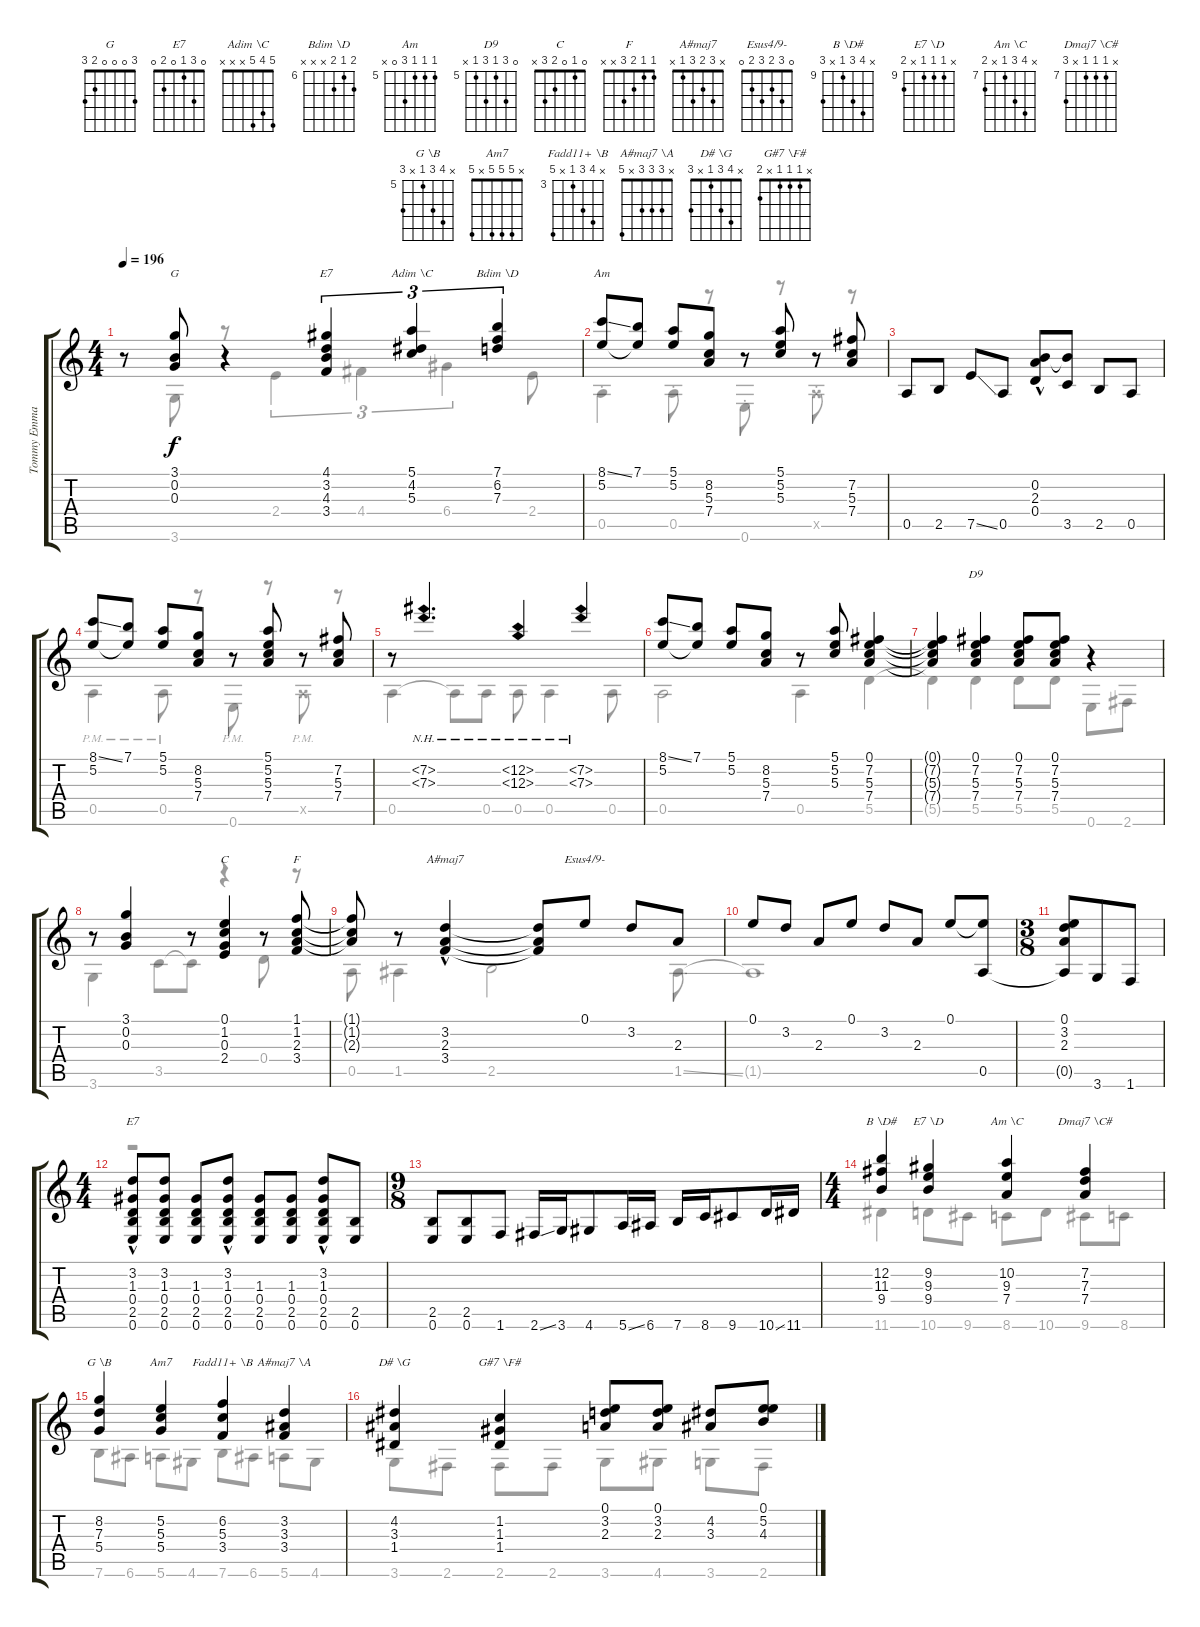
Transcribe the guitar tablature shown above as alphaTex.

\track ("Tommy Emmanuel" "Tommy Emma") {instrument acousticguitarsteel}
\staff {score tabs}
\tuning (E4 B3 G3 D3 A2 E2) {hide}
\chord ("G" 3 0 0 0 2 3)
\chord ("E7" 4 3 4 2 x x)
\chord ("Adim \\C" 5 4 5 x x x)
\chord ("Bdim \\D" 7 6 7 x x x) {firstfret 6}
\chord ("Am" 5 5 5 7 0 x) {firstfret 5}
\chord ("D9" 0 7 5 7 5 x) {firstfret 5}
\chord ("C" 0 1 0 2 3 x)
\chord ("F" 1 1 2 3 x x)
\chord ("A#maj7" x 3 2 3 1 x)
\chord ("Esus4/9-" 0 3 2 3 2 0)
\chord ("E7" 0 3 1 0 2 0)
\chord ("B \\D#" x 12 11 9 x 11) {firstfret 9}
\chord ("E7 \\D" x 9 9 9 x 10) {firstfret 9}
\chord ("Am \\C" x 10 9 7 x 8) {firstfret 7}
\chord ("Dmaj7 \\C#" x 7 7 7 x 9) {firstfret 7}
\chord ("G \\B" x 8 7 5 x 7) {firstfret 5}
\chord ("Am7" x 5 5 5 x 5)
\chord ("Fadd11+ \\B" x 6 5 3 x 7) {firstfret 3}
\chord ("A#maj7 \\A" x 3 3 3 x 5)
\chord ("D# \\G" x 4 3 1 x 3)
\chord ("G#7 \\F#" x 1 1 1 x 2)
\voice
\ts (4 4)
\tempo 196
\clef g2
\ks c
r.8{dy f} (3.1 0.2 0.3).8{ch "G"} r.4 (4.1 3.2 4.3 3.4).4{tu (3 2) ch "E7"} (5.1 4.2 5.3).4{tu (3 2) ch "Adim \\C"} (7.1 6.2 7.3).4{tu (3 2) ch "Bdim \\D"} |
(8.1{ss} 5.2).8{ch "Am"} (7.1 5.2{t}).8 (5.1 5.2).8 (8.2 5.3 7.4).8 r.8 (5.1 5.2 5.3).8 r.8 (7.2 5.3 7.4).8 |
0.5.8 2.5.8 7.5{ss}.8 0.5.8 (0.2{hac} 2.3{hac} 0.4{hac}).8 (0.2{t} 3.5).8 2.5.8 0.5.8 |
(8.1{ss} 5.2).8 (7.1 5.2{t}).8 (5.1 5.2).8 (8.2 5.3 7.4).8 r.8 (5.1 5.2 5.3 7.4).8 r.8 (7.2 5.3 7.4).8 |
r.8 (7.2{nh} 7.3{nh}).4{d} (12.2{nh} 12.3{nh}).4 (7.2{nh} 7.3{nh}).4 |
(8.1{ss} 5.2).8 (7.1 5.2{t}).8 (5.1 5.2).8 (8.2 5.3 7.4).8 r.8 (5.1 5.2 5.3).8 (0.1 7.2 5.3 7.4).4 |
(0.1{t} 7.2{t} 5.3{t} 7.4{t}).4 (0.1 7.2 5.3 7.4).4{ch "D9"} (0.1 7.2 5.3 7.4).8 (0.1 7.2 5.3 7.4).8 r.4 |
r.8 (3.1 0.2 0.3).4 r.8 (0.1 1.2 0.3 2.4).4{ch "C"} r.8 (1.1 1.2 2.3 3.4).8{ch "F"} |
(1.1{t} 1.2{t} 2.3{t}).8 r.8 (3.2{hac} 2.3{hac} 3.4{hac}).4{ch "A#maj7"} (3.2{t} 2.3{t} 3.4{t}).8 0.1.8{ch "Esus4/9-"} 3.2.8 2.3.8 |
0.1.8 3.2.8 2.3.8 0.1.8 3.2.8 2.3.8 0.1.8 (0.1{t} 0.5).8 |
\ts (3 8)
(0.1 3.2 2.3 0.5{t}).8 3.6.8 1.6.8 |
\ts (4 4)
(3.2{hac} 1.3{hac} 0.4 2.5{hac} 0.6{hac}).8{ch "E7"} (3.2 1.3 0.4 2.5 0.6).8 (1.3 0.4 2.5 0.6).8 (3.2{hac} 1.3{hac} 0.4 2.5{hac} 0.6{hac}).8 (1.3 0.4 2.5 0.6).8 (1.3 0.4 2.5 0.6).8 (3.2{hac} 1.3{hac} 0.4 2.5{hac} 0.6{hac}).8 (2.5 0.6).8 |
\ts (9 8)
(2.5 0.6).8 (2.5 0.6).8 1.6.8 2.6{ss}.16 3.6.16 4.6.8 5.6{ss}.16 6.6.16 7.6.16 8.6.16 9.6.8 10.6{ss}.16 11.6.16 |
\ts (4 4)
(12.2 11.3 9.4).4{ch "B \\D#"} (9.2 9.3 9.4).4{ch "E7 \\D"} (10.2 9.3 7.4).4{ch "Am \\C"} (7.2 7.3 7.4).4{ch "Dmaj7 \\C#"} |
(8.2 7.3 5.4).4{ch "G \\B"} (5.2 5.3 5.4).4{ch "Am7"} (6.2 5.3 3.4).4{ch "Fadd11+ \\B"} (3.2 3.3 3.4).4{ch "A#maj7 \\A"} |
(4.2 3.3 1.4).4{ch "D# \\G"} (1.2 1.3 1.4).4{ch "G#7 \\F#"} (0.1 3.2 2.3).8 (0.1 3.2 2.3).8 (4.2 3.3).8 (0.1 5.2 4.3).8
\voice
\clef g2
\ottava regular
\simile none
\ks c
r.8{dy f} 3.6.8 r.8 2.4{t}.4{tu (3 2)} 4.4.4{tu (3 2)} 6.4.4{tu (3 2)} 2.4.8 |
0.5{st}.4 0.5{st}.8 r.8 0.6{st}.8 r.8 0.5{st x}.8 r.8 |
|
0.5{pm}.4 0.5{pm}.8 r.8 0.6{pm}.8 r.8 0.5{pm x}.8 r.8 |
0.5.4 0.5{t}.8 0.5.8 0.5.8 0.5.4 0.5.8 |
0.5.2 0.5.4 5.5.4 |
5.5{t}.4 5.5.4 5.5.8 5.5.8 0.6.8 2.6.8 |
3.6.4 3.5.8 3.5{t}.8 r.4 0.4.8 r.8 |
0.5.8 1.5.4 2.5.2 1.5{ss}.8 |
1.5{t}.1 |
|
r.1 |
|
11.6.4 10.6.8 9.6.8 8.6.8 10.6.8 9.6.8 8.6.8 |
7.6.8 6.6.8 5.6.8 4.6.8 7.6.8 6.6.8 5.6.8 4.6.8 |
3.6.8 2.6.8 2.6.8 2.6.8 3.6.8 4.6.8 3.6.8 2.6.8
